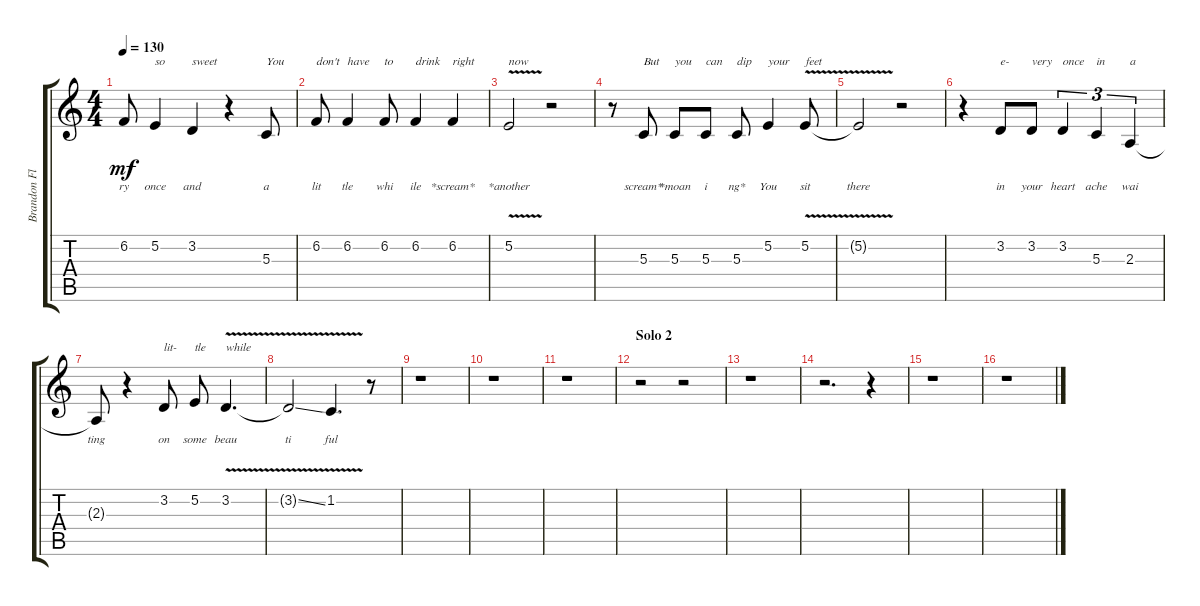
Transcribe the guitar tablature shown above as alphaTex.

\track ("Brandon Flowers (Vox)" "Brandon Fl") {instrument steeldrums}
\staff {score tabs}
\tuning (E4 B3 G3 D3 A2 E2) {hide}
\ts (4 4)
\tempo 130
\clef g2
\ks c
6.2{t}.8{lyrics (0 "ry") lyrics (1 "") lyrics (2 "") lyrics (3 "") lyrics (4 "") dy mf} 5.2.4{txt "so" lyrics (0 "once") lyrics (1 "") lyrics (2 "") lyrics (3 "") lyrics (4 "")} 3.2.4{txt "sweet" lyrics (0 "and") lyrics (1 "") lyrics (2 "") lyrics (3 "") lyrics (4 "")} r.4 5.3.8{txt "You" lyrics (0 "a") lyrics (1 "") lyrics (2 "") lyrics (3 "") lyrics (4 "")} |
6.2.8{txt "don't" lyrics (0 "lit") lyrics (1 "") lyrics (2 "") lyrics (3 "") lyrics (4 "")} 6.2.4{txt "have" lyrics (0 "tle") lyrics (1 "") lyrics (2 "") lyrics (3 "") lyrics (4 "")} 6.2.8{txt "to" lyrics (0 "whi") lyrics (1 "") lyrics (2 "") lyrics (3 "") lyrics (4 "")} 6.2.4{txt "drink" lyrics (0 "ile") lyrics (1 "") lyrics (2 "") lyrics (3 "") lyrics (4 "")} 6.2.4{txt "right" lyrics (0 "*scream*") lyrics (1 "") lyrics (2 "") lyrics (3 "") lyrics (4 "")} |
5.2{v}.2{txt "now" lyrics (0 "*another") lyrics (1 "") lyrics (2 "") lyrics (3 "") lyrics (4 "")} r.2 |
r.8 5.3.8{txt "But" lyrics (0 "scream*") lyrics (1 "") lyrics (2 "") lyrics (3 "") lyrics (4 "")} 5.3.8{txt "you" lyrics (0 "*moan") lyrics (1 "") lyrics (2 "") lyrics (3 "") lyrics (4 "")} 5.3.8{txt "can" lyrics (0 "i") lyrics (1 "") lyrics (2 "") lyrics (3 "") lyrics (4 "")} 5.3.8{txt "dip" lyrics (0 "ng*") lyrics (1 "") lyrics (2 "") lyrics (3 "") lyrics (4 "")} 5.2.4{txt "your" lyrics (0 "You") lyrics (1 "") lyrics (2 "") lyrics (3 "") lyrics (4 "")} 5.2{v}.8{txt "feet" lyrics (0 "sit") lyrics (1 "") lyrics (2 "") lyrics (3 "") lyrics (4 "")} |
5.2{v t}.2{lyrics (0 "there") lyrics (1 "") lyrics (2 "") lyrics (3 "") lyrics (4 "")} r.2 |
r.4 3.2.8{txt "e-" lyrics (0 "in") lyrics (1 "") lyrics (2 "") lyrics (3 "") lyrics (4 "")} 3.2.8{txt "very" lyrics (0 "your") lyrics (1 "") lyrics (2 "") lyrics (3 "") lyrics (4 "")} 3.2.4{tu (3 2) txt "once" lyrics (0 "heart") lyrics (1 "") lyrics (2 "") lyrics (3 "") lyrics (4 "")} 5.3.4{tu (3 2) txt "in" lyrics (0 "ache") lyrics (1 "") lyrics (2 "") lyrics (3 "") lyrics (4 "")} 2.3.4{tu (3 2) txt "a" lyrics (0 "wai") lyrics (1 "") lyrics (2 "") lyrics (3 "") lyrics (4 "")} |
2.3{t}.8{lyrics (0 "ting") lyrics (1 "") lyrics (2 "") lyrics (3 "") lyrics (4 "")} r.4 3.2.8{txt "lit-" lyrics (0 "on") lyrics (1 "") lyrics (2 "") lyrics (3 "") lyrics (4 "")} 5.2.8{txt "tle" lyrics (0 "some") lyrics (1 "") lyrics (2 "") lyrics (3 "") lyrics (4 "")} 3.2{v}.4{d txt "while" lyrics (0 "beau") lyrics (1 "") lyrics (2 "") lyrics (3 "") lyrics (4 "")} |
3.2{v ss t}.2{lyrics (0 "ti") lyrics (1 "") lyrics (2 "") lyrics (3 "") lyrics (4 "")} 1.2{v}.4{d lyrics (0 "ful") lyrics (1 "") lyrics (2 "") lyrics (3 "") lyrics (4 "")} r.8 |
r.1 |
r.1 |
r.1 |
\section ("" "Solo 2")
r.2 r.2 |
r.1 |
r.2{d} r.4 |
r.1 |
r.1
